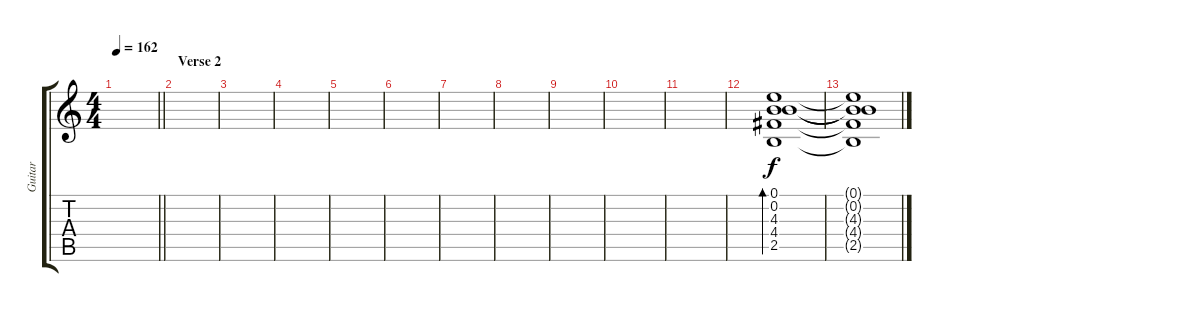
\track ("Guitar" "Guitar") {instrument electricguitarclean}
\staff {score tabs}
\tuning (E4 B3 G3 D3 A2 E2) {hide}
\ts (4 4)
\tempo 162
\clef g2
\barLineRight lightlight
\ks c
|
\section ("" "Verse 2")
|
|
|
|
|
|
|
|
|
|
(0.1 0.2 4.3 4.4 2.5).1{bd 240} |
(0.1{t} 0.2{t} 4.3{t} 4.4{t} 2.5{t}).1
